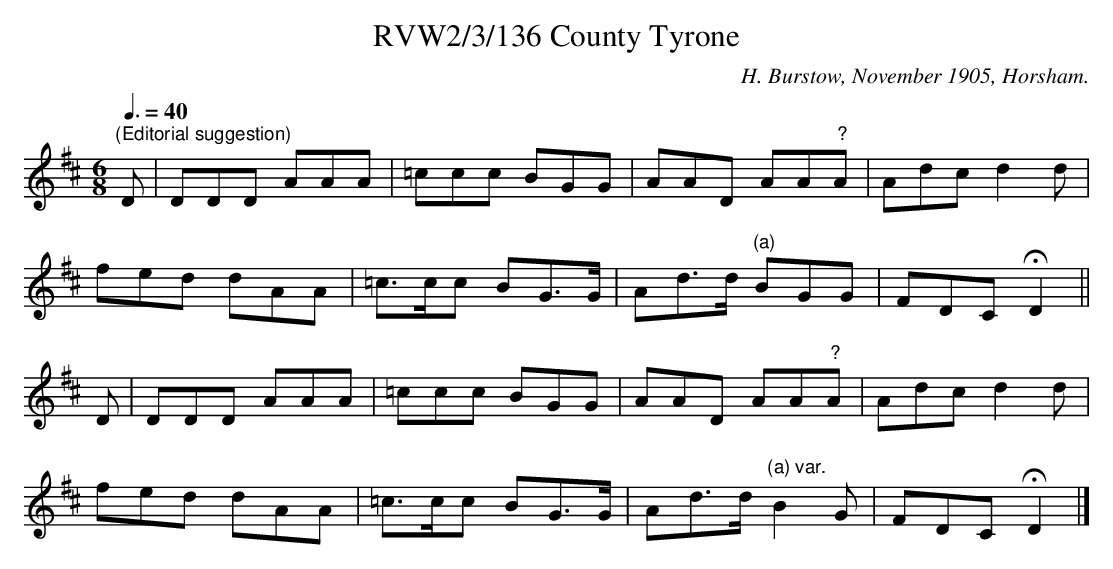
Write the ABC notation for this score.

X:1
T:RVW2/3/136 County Tyrone
C:H. Burstow, November 1905, Horsham.
L:1/8
Q:3/8=40
M:6/8
K:D
"^(Editorial suggestion)" D | DDD AAA | =ccc BGG | AAD AA"^?"A | Adc d2 d |$ fed dAA | =c>cc BG>G |
Ad>d"^(a)" BGG | FDC !fermata!D2 ||$ D | DDD AAA | =ccc BGG | AAD AA"^?"A | Adc d2 d |$ fed dAA |
=c>cc BG>G | Ad>d"^(a) var." B2 G | FDC !fermata!D2 |]
